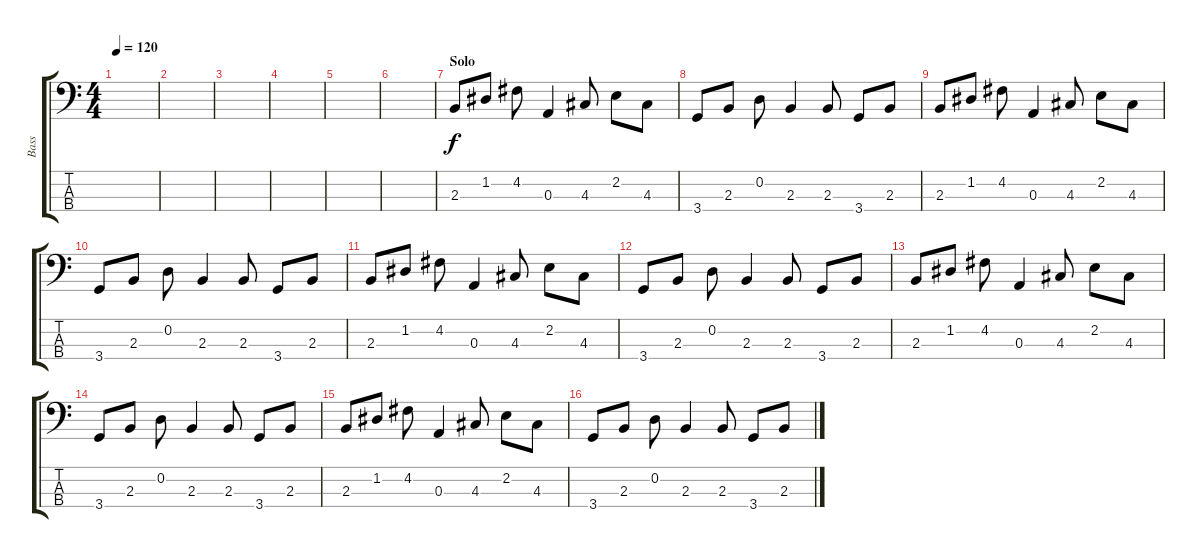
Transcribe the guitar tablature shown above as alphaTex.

\track ("Bass" "Bass") {instrument electricbassfinger}
\staff {score tabs}
\tuning (G2 D2 A1 E1) {hide}
\ts (4 4)
\tempo 120
\clef f4
\ks c
|
|
|
|
|
|
\section ("" "Solo")
2.3.8 1.2.8 4.2.8 0.3.4 4.3.8 2.2.8 4.3.8 |
3.4.8 2.3.8 0.2.8 2.3.4 2.3.8 3.4.8 2.3.8 |
2.3.8 1.2.8 4.2.8 0.3.4 4.3.8 2.2.8 4.3.8 |
3.4.8 2.3.8 0.2.8 2.3.4 2.3.8 3.4.8 2.3.8 |
2.3.8 1.2.8 4.2.8 0.3.4 4.3.8 2.2.8 4.3.8 |
3.4.8 2.3.8 0.2.8 2.3.4 2.3.8 3.4.8 2.3.8 |
2.3.8 1.2.8 4.2.8 0.3.4 4.3.8 2.2.8 4.3.8 |
3.4.8 2.3.8 0.2.8 2.3.4 2.3.8 3.4.8 2.3.8 |
2.3.8 1.2.8 4.2.8 0.3.4 4.3.8 2.2.8 4.3.8 |
3.4.8 2.3.8 0.2.8 2.3.4 2.3.8 3.4.8 2.3.8
